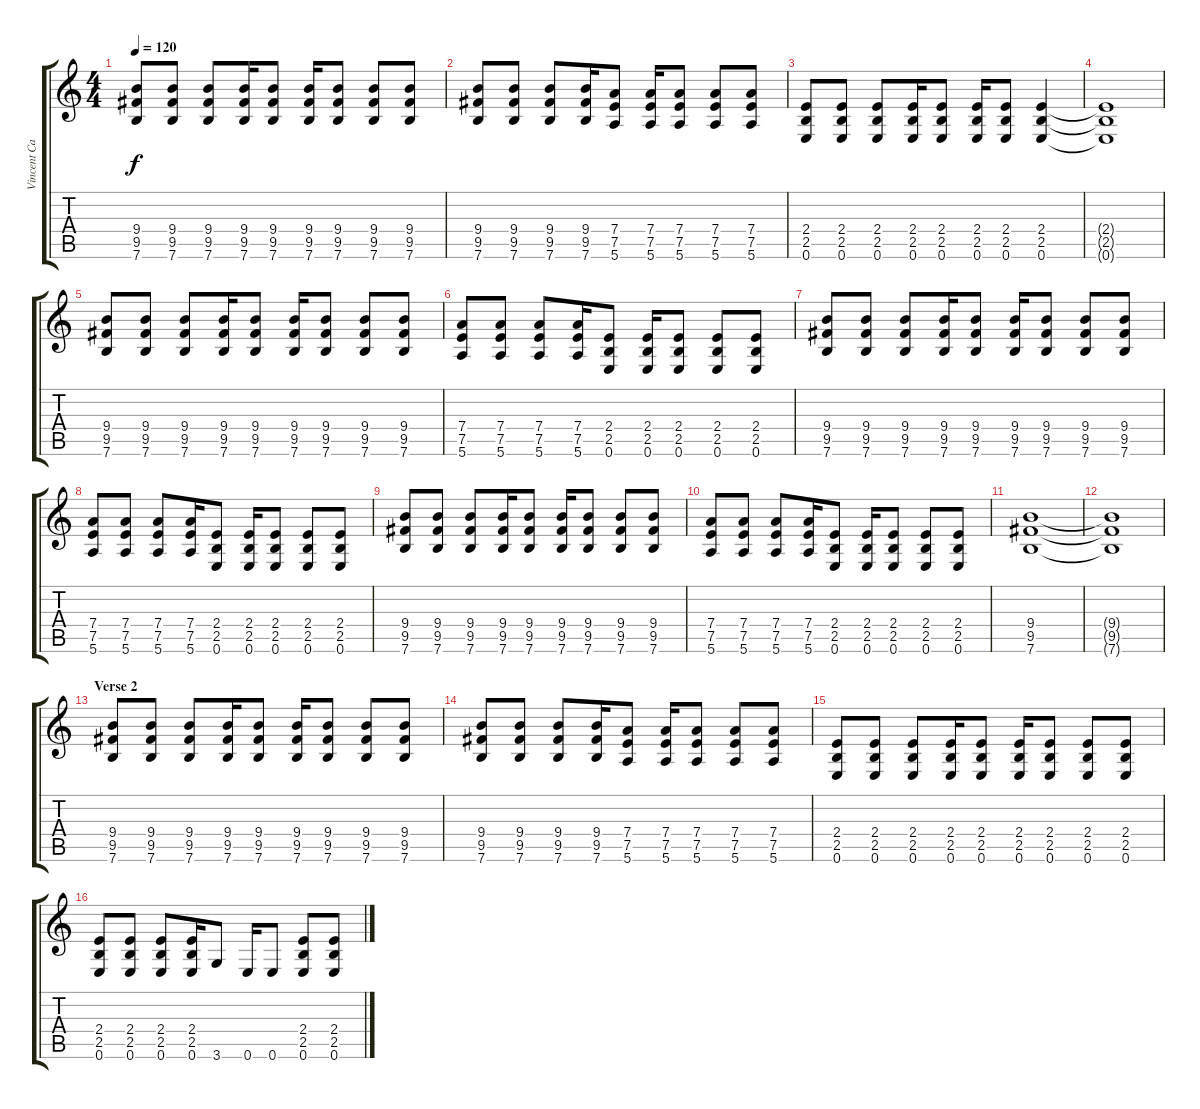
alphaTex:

\track ("Vincent Cavanagh (Electric Guitar 2)" "Vincent Ca") {instrument distortionguitar}
\staff {score tabs}
\tuning (E4 B3 G3 D3 A2 E2) {hide}
\ts (4 4)
\tempo 120
\clef g2
\ks c
(9.4 9.5 7.6).8{dy f} (9.4 9.5 7.6).8 (9.4 9.5 7.6).8 (9.4 9.5 7.6).16 (9.4 9.5 7.6).8 (9.4 9.5 7.6).16 (9.4 9.5 7.6).8 (9.4 9.5 7.6).8 (9.4 9.5 7.6).8 |
(9.4 9.5 7.6).8 (9.4 9.5 7.6).8 (9.4 9.5 7.6).8 (9.4 9.5 7.6).16 (7.4 7.5 5.6).8 (7.4 7.5 5.6).16 (7.4 7.5 5.6).8 (7.4 7.5 5.6).8 (7.4 7.5 5.6).8 |
(2.4 2.5 0.6).8 (2.4 2.5 0.6).8 (2.4 2.5 0.6).8 (2.4 2.5 0.6).16 (2.4 2.5 0.6).8 (2.4 2.5 0.6).16 (2.4 2.5 0.6).8 (2.4 2.5 0.6).4 |
(2.4{t} 2.5{t} 0.6{t}).1 |
(9.4 9.5 7.6).8{volume 12} (9.4 9.5 7.6).8 (9.4 9.5 7.6).8 (9.4 9.5 7.6).16 (9.4 9.5 7.6).8 (9.4 9.5 7.6).16 (9.4 9.5 7.6).8 (9.4 9.5 7.6).8 (9.4 9.5 7.6).8 |
(7.4 7.5 5.6).8 (7.4 7.5 5.6).8 (7.4 7.5 5.6).8 (7.4 7.5 5.6).16 (2.4 2.5 0.6).8 (2.4 2.5 0.6).16 (2.4 2.5 0.6).8 (2.4 2.5 0.6).8 (2.4 2.5 0.6).8 |
(9.4 9.5 7.6).8 (9.4 9.5 7.6).8 (9.4 9.5 7.6).8 (9.4 9.5 7.6).16 (9.4 9.5 7.6).8 (9.4 9.5 7.6).16 (9.4 9.5 7.6).8 (9.4 9.5 7.6).8 (9.4 9.5 7.6).8 |
(7.4 7.5 5.6).8 (7.4 7.5 5.6).8 (7.4 7.5 5.6).8 (7.4 7.5 5.6).16 (2.4 2.5 0.6).8 (2.4 2.5 0.6).16 (2.4 2.5 0.6).8 (2.4 2.5 0.6).8 (2.4 2.5 0.6).8 |
(9.4 9.5 7.6).8 (9.4 9.5 7.6).8 (9.4 9.5 7.6).8 (9.4 9.5 7.6).16 (9.4 9.5 7.6).8 (9.4 9.5 7.6).16 (9.4 9.5 7.6).8 (9.4 9.5 7.6).8 (9.4 9.5 7.6).8 |
(7.4 7.5 5.6).8 (7.4 7.5 5.6).8 (7.4 7.5 5.6).8 (7.4 7.5 5.6).16 (2.4 2.5 0.6).8 (2.4 2.5 0.6).16 (2.4 2.5 0.6).8 (2.4 2.5 0.6).8 (2.4 2.5 0.6).8 |
(9.4 9.5 7.6).1 |
(9.4{t} 9.5{t} 7.6{t}).1 |
\section ("" "Verse 2")
(9.4 9.5 7.6).8{volume 10} (9.4 9.5 7.6).8 (9.4 9.5 7.6).8 (9.4 9.5 7.6).16 (9.4 9.5 7.6).8 (9.4 9.5 7.6).16 (9.4 9.5 7.6).8 (9.4 9.5 7.6).8 (9.4 9.5 7.6).8 |
(9.4 9.5 7.6).8 (9.4 9.5 7.6).8 (9.4 9.5 7.6).8 (9.4 9.5 7.6).16 (7.4 7.5 5.6).8 (7.4 7.5 5.6).16 (7.4 7.5 5.6).8 (7.4 7.5 5.6).8 (7.4 7.5 5.6).8 |
(2.4 2.5 0.6).8 (2.4 2.5 0.6).8 (2.4 2.5 0.6).8 (2.4 2.5 0.6).16 (2.4 2.5 0.6).8 (2.4 2.5 0.6).16 (2.4 2.5 0.6).8 (2.4 2.5 0.6).8 (2.4 2.5 0.6).8 |
(2.4 2.5 0.6).8 (2.4 2.5 0.6).8 (2.4 2.5 0.6).8 (2.4 2.5 0.6).16 3.6.8 0.6.16 0.6.8 (2.4 2.5 0.6).8 (2.4 2.5 0.6).8
